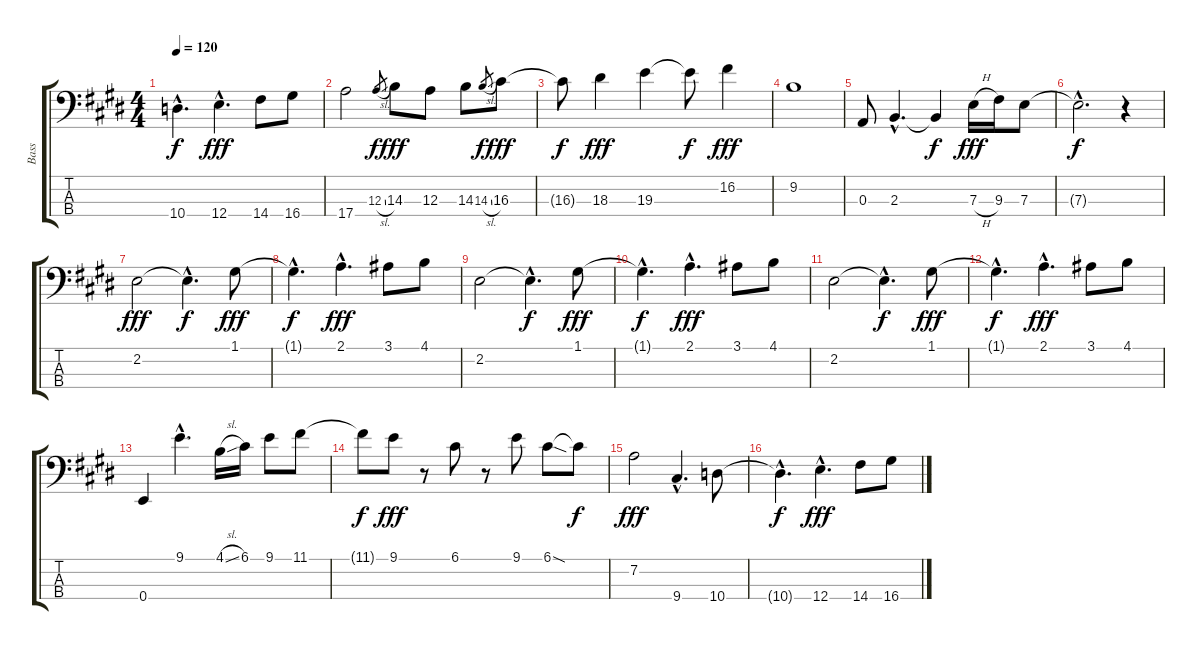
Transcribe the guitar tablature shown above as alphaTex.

\track ("Bass" "Bass") {instrument electricbasspick}
\staff {score tabs}
\tuning (G2 D2 A1 E1) {hide}
\ts (4 4)
\tempo 120
\clef f4
\ks e
10.4{hac t}.4{d dy f} 12.4{hac}.4{d dy fff} 14.4.8 16.4.8 |
17.4.2 12.3{sl}.8{gr dy f} 14.3.8{dy fff} 12.3.8 14.3.8 14.3{sl}.8{gr dy f} 16.3.8{dy fff} |
16.3{t}.8{dy f} 18.3.4{dy fff} 19.3.4 19.3{t}.8{dy f} 16.2.4{dy fff} |
9.2.1 |
0.3.8 2.3{hac}.4{d} 2.3{t}.4{dy f} 7.3{h}.16{dy fff} 9.3.16 7.3.8 |
7.3{hac t}.2{d dy f} r.4 |
2.2.2{dy fff} 2.2{hac t}.4{d dy f} 1.1.8{dy fff} |
1.1{hac t}.4{d dy f} 2.1{hac}.4{d dy fff} 3.1.8 4.1.8 |
2.2.2 2.2{hac t}.4{d dy f} 1.1.8{dy fff} |
1.1{hac t}.4{d dy f} 2.1{hac}.4{d dy fff} 3.1.8 4.1.8 |
2.2.2 2.2{hac t}.4{d dy f} 1.1.8{dy fff} |
1.1{hac t}.4{d dy f} 2.1{hac}.4{d dy fff} 3.1.8 4.1.8 |
0.4.4 9.1{hac}.4{d} 4.1{sl}.16 6.1.16 9.1.8 11.1.8 |
11.1{t}.8{dy f} 9.1.8{dy fff} r.8 6.1.8 r.8 9.1.8 6.1{sod}.8 6.1{t}.8{dy f} |
7.2.2{dy fff} 9.4{hac}.4{d} 10.4.8 |
10.4{hac t}.4{d dy f} 12.4{hac}.4{d dy fff} 14.4.8 16.4.8
